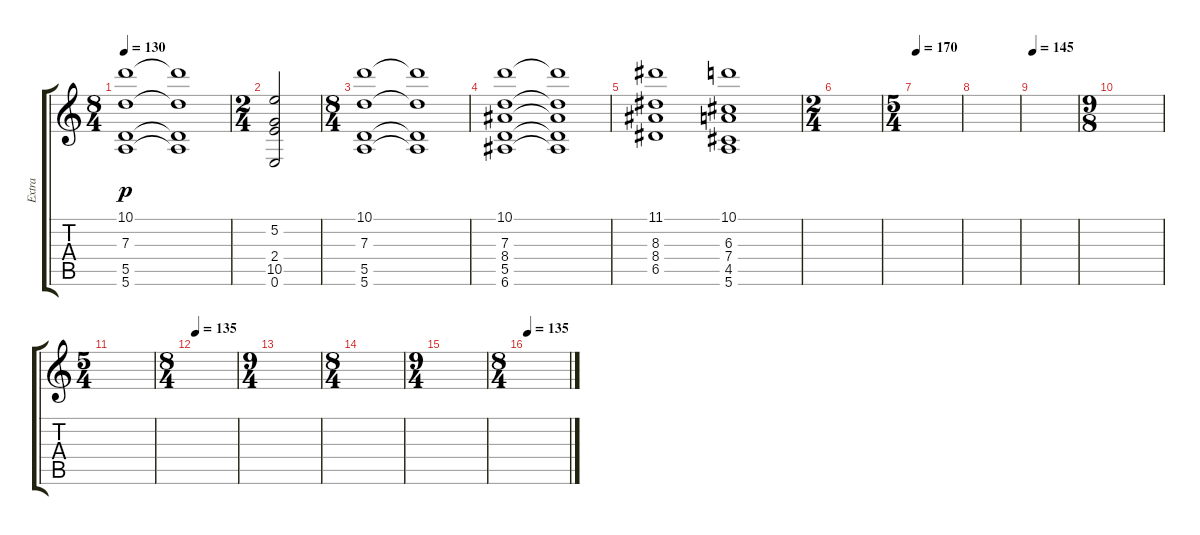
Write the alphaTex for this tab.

\track ("Extra" "Extra") {instrument electricguitarjazz}
\staff {score tabs}
\tuning (E4 B3 G3 D3 A2 E2) {hide}
\ts (8 4)
\tempo 130
\clef g2
\ks c
(10.1 7.3 5.5 5.6).1{dy p} (10.1{t} 7.3{t} 5.5{t} 5.6{t}).1 |
\ts (2 4)
(5.2 2.4 10.5 0.6).2 |
\ts (8 4)
(10.1 7.3 5.5 5.6).1 (10.1{t} 7.3{t} 5.5{t} 5.6{t}).1 |
(10.1 7.3 8.4 5.5 6.6).1 (10.1{t} 7.3{t} 8.4{t} 5.5{t} 6.6{t}).1 |
(11.1 8.3 8.4 6.5).1 (10.1 6.3 7.4 4.5 5.6).1 |
\ts (2 4)
|
\ts (5 4)
\tempo 170
|
|
\tempo 145
|
\ts (9 8)
|
\ts (5 4)
|
\ts (8 4)
\tempo 135
|
\ts (9 4)
|
\ts (8 4)
|
\ts (9 4)
|
\ts (8 4)
\tempo 135
